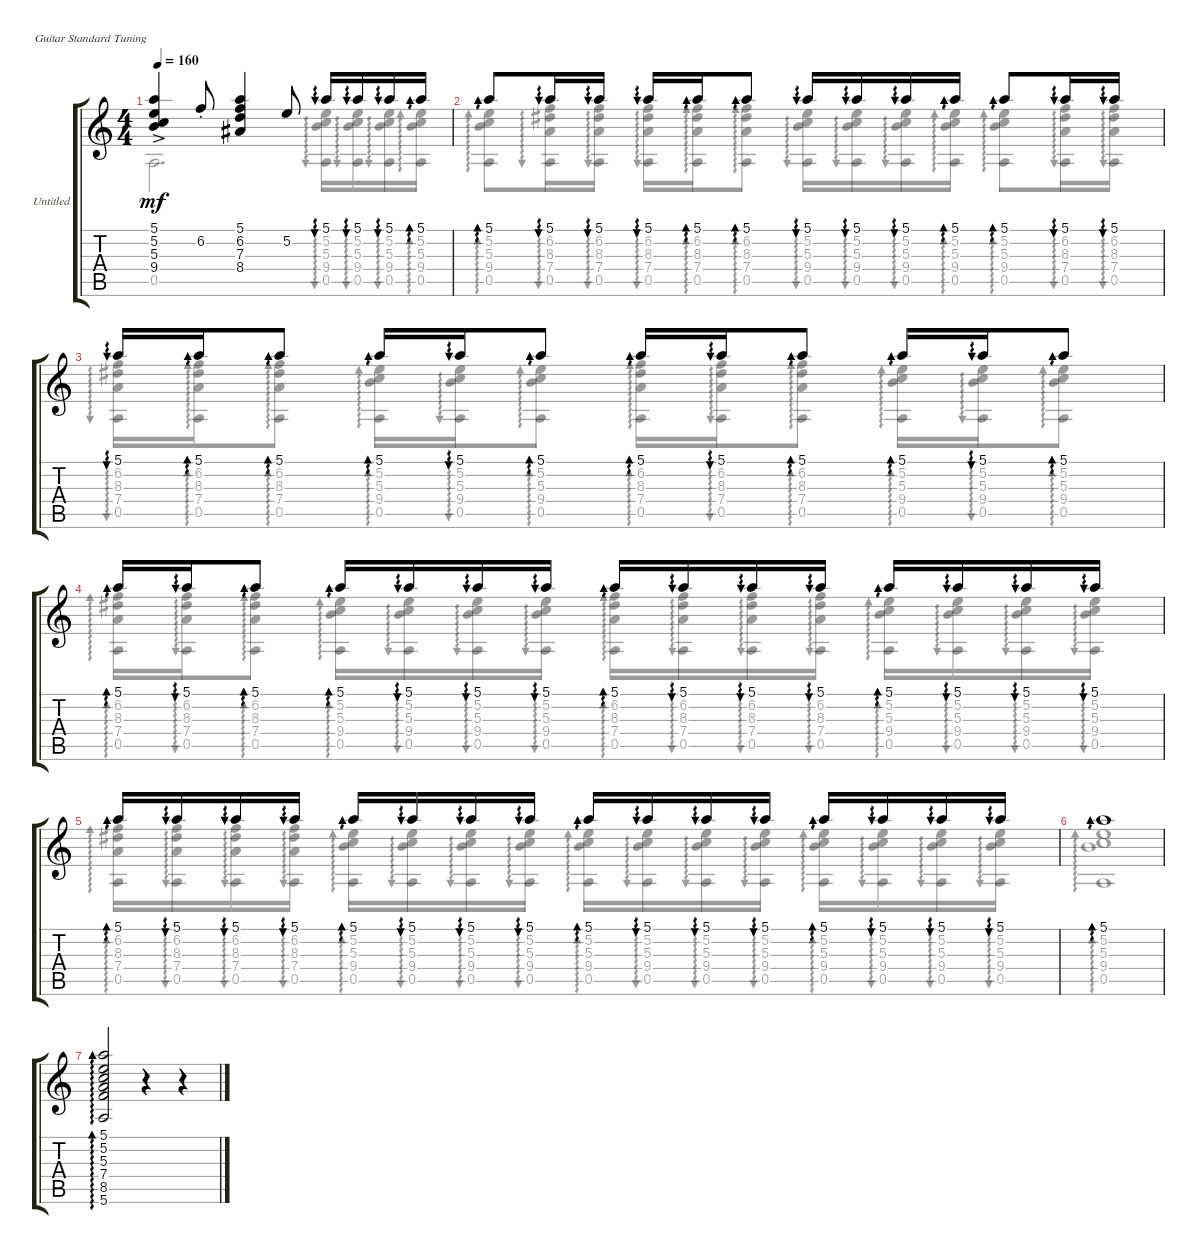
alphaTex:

\bracketExtendMode groupsimilarinstruments
\firstSystemTrackNameOrientation horizontal
\otherSystemsTrackNameOrientation horizontal
\track ("Untitled" "Untitled") {instrument acousticguitarnylon}
\staff {score tabs}
\tuning (E4 B3 G3 D3 A2 E2)
\voice
\ts (4 4)
\tempo 160
\clef g2
\ks aminor
(5.1{ac} 5.2{ac} 5.3{ac} 9.4{ac}).4{dy mf} 6.2{st}.8 (5.1 6.2 7.3 8.4).4 5.2.8 5.1.16{au 0} 5.1.16{au 0} 5.1.16{au 0} 5.1.16{ad 0} |
5.1.8{ad 0} 5.1.16{au 0} 5.1.16{au 0} 5.1.16{au 0} 5.1.16{ad 0} 5.1.8{ad 0} 5.1.16{au 0} 5.1.16{au 0} 5.1.16{au 0} 5.1.16{ad 0} 5.1.8{ad 0} 5.1.16{au 0} 5.1.16{au 0} |
5.1.16{au 0} 5.1.16{ad 0} 5.1.8{ad 0} 5.1.16{ad 0} 5.1.16{au 0} 5.1.8{ad 0} 5.1.16{ad 0} 5.1.16{au 0} 5.1.8{ad 0} 5.1.16{ad 0} 5.1.16{au 0} 5.1.8{ad 0} |
5.1.16{ad 0} 5.1.16{au 0} 5.1.8{ad 0} 5.1.16{ad 0} 5.1.16{au 0} 5.1.16{au 0} 5.1.16{au 0} 5.1.16{ad 0} 5.1.16{au 0} 5.1.16{au 0} 5.1.16{au 0} 5.1.16{ad 0} 5.1.16{au 0} 5.1.16{au 0} 5.1.16{au 0} |
5.1.16{ad 0} 5.1.16{au 0} 5.1.16{au 0} 5.1.16{au 0} 5.1.16{ad 0} 5.1.16{au 0} 5.1.16{au 0} 5.1.16{au 0} 5.1.16{ad 0} 5.1.16{au 0} 5.1.16{au 0} 5.1.16{au 0} 5.1.16{ad 0} 5.1.16{au 0} 5.1.16{au 0} 5.1.16{au 0} |
5.1.1{ad 0} |
(5.1 5.2 5.3 7.4 8.5 5.6).2{ad 0} r.4 r.4
\voice
\clef g2
\ottava regular
\simile none
\ks aminor
0.5.2{d dy mf} (5.2 5.3 9.4 0.5).16{au 0} (5.2 5.3 9.4 0.5).16{au 0} (5.2 5.3 9.4 0.5).16{au 0} (5.2 5.3 9.4 0.5).16{ad 0} |
(5.2 5.3 9.4 0.5).8{ad 0} (6.2 8.3 7.4 0.5).16{au 0} (6.2 8.3 7.4 0.5).16{au 0} (6.2 8.3 7.4 0.5).16{au 0} (6.2 8.3 7.4 0.5).16{ad 0} (6.2 8.3 7.4 0.5).8{ad 0} (5.2 5.3 9.4 0.5).16{au 0} (5.2 5.3 9.4 0.5).16{au 0} (5.2 5.3 9.4 0.5).16{au 0} (5.2 5.3 9.4 0.5).16{ad 0} (5.2 5.3 9.4 0.5).8{ad 0} (6.2 8.3 7.4 0.5).16{au 0} (6.2 8.3 7.4 0.5).16{au 0} |
(6.2 8.3 7.4 0.5).16{au 0} (6.2 8.3 7.4 0.5).16{ad 0} (6.2 8.3 7.4 0.5).8{ad 0} (5.2 5.3 9.4 0.5).16{ad 0} (5.2 5.3 9.4 0.5).16{au 0} (5.2 5.3 9.4 0.5).8{ad 0} (6.2 8.3 7.4 0.5).16{ad 0} (6.2 8.3 7.4 0.5).16{au 0} (6.2 8.3 7.4 0.5).8{ad 0} (5.2 5.3 9.4 0.5).16{ad 0} (5.2 5.3 9.4 0.5).16{au 0} (5.2 5.3 9.4 0.5).8{ad 0} |
(6.2 8.3 7.4 0.5).16{ad 0} (6.2 8.3 7.4 0.5).16{au 0} (6.2 8.3 7.4 0.5).8{ad 0} (5.2 5.3 9.4 0.5).16{ad 0} (5.2 5.3 9.4 0.5).16{au 0} (5.2 5.3 9.4 0.5).16{au 0} (5.2 5.3 9.4 0.5).16{au 0} (6.2 8.3 7.4 0.5).16{ad 0} (6.2 8.3 7.4 0.5).16{au 0} (6.2 8.3 7.4 0.5).16{au 0} (6.2 8.3 7.4 0.5).16{au 0} (5.2 5.3 9.4 0.5).16{ad 0} (5.2 5.3 9.4 0.5).16{au 0} (5.2 5.3 9.4 0.5).16{au 0} (5.2 5.3 9.4 0.5).16{au 0} |
(6.2 8.3 7.4 0.5).16{ad 0} (6.2 8.3 7.4 0.5).16{au 0} (6.2 8.3 7.4 0.5).16{au 0} (6.2 8.3 7.4 0.5).16{au 0} (5.2 5.3 9.4 0.5).16{ad 0} (5.2 5.3 9.4 0.5).16{au 0} (5.2 5.3 9.4 0.5).16{au 0} (5.2 5.3 9.4 0.5).16{au 0} (5.2 5.3 9.4 0.5).16{ad 0} (5.2 5.3 9.4 0.5).16{au 0} (5.2 5.3 9.4 0.5).16{au 0} (5.2 5.3 9.4 0.5).16{au 0} (5.2 5.3 9.4 0.5).16{ad 0} (5.2 5.3 9.4 0.5).16{au 0} (5.2 5.3 9.4 0.5).16{au 0} (5.2 5.3 9.4 0.5).16{au 0} |
(5.2 5.3 9.4 0.5).1{ad 0} |
